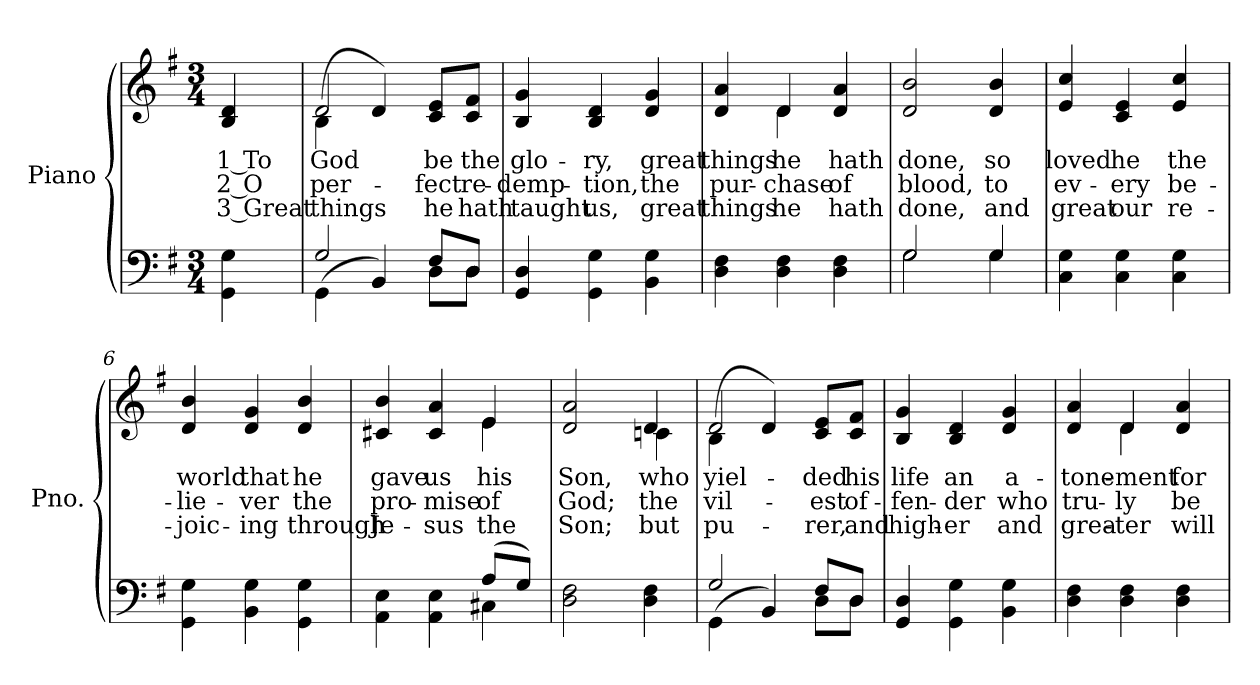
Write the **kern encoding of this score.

**kern	**kern	**text	**text	**text
*part2	*part1	*part1	*part1	*part1
*staff2	*staff1	*staff1	*staff1	*staff1
*I"Piano	*I"Piano	*	*	*
*I'Pno.	*I'Pno.	*	*	*
!!LO:PB:g=z
*clefF4	*clefG2	*	*	*
*k[f#]	*k[f#]	*	*	*
*G:	*G:	*	*	*
*M3/4	*M3/4	*	*	*
=	=	=	=	=
!	!	!LO:LY:b:color=#000000	!LO:LY:b:color=#000000	!LO:LY:b:color=#000000
4GGi\ 4Gi	4Bi/ 4di	1 To	2 O	3 Great
=1	=1	=1	=1	=1
*^	*	*	*	*
!	!	!	!LO:LY:b:color=#000000	!LO:LY:b:color=#000000	!LO:LY:b:color=#000000
*	*	*^	*	*	*
2Gi/	(4GGi\	2di/	(4Bi\	God	per-	things
.	4BBi/)	.	4di/)	.	.	.
!	!	!	!	!LO:LY:b:color=#000000	!LO:LY:b:color=#000000	!LO:LY:b:color=#000000
8F#i/L	8Di\L	8ci/ 8ei/L	4ryy	be	-fect	he
!	!	!	!	!LO:LY:b:color=#000000	!LO:LY:b:color=#000000	!LO:LY:b:color=#000000
8Di/J	8Di\J	8ci/ 8f#i/J	.	the	re-	hath
*v	*v	*	*	*	*	*
*	*v	*v	*	*	*
=2	=2	=2	=2	=2
*^	*	*	*	*
!	!	!	!LO:LY:b:color=#000000	!LO:LY:b:color=#000000	!LO:LY:b:color=#000000
*v	*v	*	*	*	*
4GGi/ 4Di	4Bi/ 4gi	glo-	-demp-	taught
!	!	!LO:LY:b:color=#000000	!LO:LY:b:color=#000000	!LO:LY:b:color=#000000
4GGi\ 4Gi	4Bi/ 4di	-ry,	-tion,	us,
!	!	!LO:LY:b:color=#000000	!LO:LY:b:color=#000000	!LO:LY:b:color=#000000
4BBi\ 4Gi	4di/ 4gi	great	the	great
=3	=3	=3	=3	=3
!	!	!LO:LY:b:color=#000000	!LO:LY:b:color=#000000	!LO:LY:b:color=#000000
*	*^	*	*	*
4Di\ 4F#i	4di/ 4ai	4ryy	things	pur-	things
!	!	!	!LO:LY:b:color=#000000	!LO:LY:b:color=#000000	!LO:LY:b:color=#000000
4Di\ 4F#i	4di/	4di\	he	-chase	he
!	!	!	!LO:LY:b:color=#000000	!LO:LY:b:color=#000000	!LO:LY:b:color=#000000
4Di\ 4F#i	4di/ 4ai	4ryy	hath	of	hath
*	*v	*v	*	*	*
=4	=4	=4	=4	=4
*^	*	*	*	*
*	*	*^	*	*	*
!	!	!	!	!LO:LY:b:color=#000000	!LO:LY:b:color=#000000	!LO:LY:b:color=#000000
*	*	*v	*v	*	*	*
2Gi/	2Gi\	2di/ 2bi	done,	blood,	done,
!	!	!	!LO:LY:b:color=#000000	!LO:LY:b:color=#000000	!LO:LY:b:color=#000000
4Gi/	4Gi\	4di/ 4bi	so	to	and
*v	*v	*	*	*	*
!!LO:LB:g=z
=5	=5	=5	=5	=5
*^	*	*	*	*
!	!	!	!LO:LY:b:color=#000000	!LO:LY:b:color=#000000	!LO:LY:b:color=#000000
*v	*v	*	*	*	*
4Ci\ 4Gi	4ei/ 4cci	loved	ev-	great
!	!	!LO:LY:b:color=#000000	!LO:LY:b:color=#000000	!LO:LY:b:color=#000000
4Ci\ 4Gi	4ci/ 4ei	he	-ery	our
!	!	!LO:LY:b:color=#000000	!LO:LY:b:color=#000000	!LO:LY:b:color=#000000
4Ci\ 4Gi	4ei/ 4cci	the	be-	re-
=6	=6	=6	=6	=6
!	!	!LO:LY:b:color=#000000	!LO:LY:b:color=#000000	!LO:LY:b:color=#000000
4GGi\ 4Gi	4di/ 4bi	world	-lie-	-joic-
!	!	!LO:LY:b:color=#000000	!LO:LY:b:color=#000000	!LO:LY:b:color=#000000
4BBi\ 4Gi	4di/ 4gi	that	-ver	-ing
!	!	!LO:LY:b:color=#000000	!LO:LY:b:color=#000000	!LO:LY:b:color=#000000
4GGi\ 4Gi	4di/ 4bi	he	the	through
=7	=7	=7	=7	=7
*^	*	*	*	*
!	!	!	!LO:LY:b:color=#000000	!LO:LY:b:color=#000000	!LO:LY:b:color=#000000
*	*	*^	*	*	*
4AAi\ 4Ei	2ryy	4c#Xi/ 4bi	2ryy	gave	pro-	Je-
!	!	!	!	!LO:LY:b:color=#000000	!LO:LY:b:color=#000000	!LO:LY:b:color=#000000
4AAi\ 4Ei	.	4c#i/ 4ai	.	us	-mise	-sus
!	!	!	!	!LO:LY:b:color=#000000	!LO:LY:b:color=#000000	!LO:LY:b:color=#000000
(8Ai/L	4C#Xi\	4ei/	4ei\	his	of	the
8Gi/J)	.	.	.	.	.	.
*v	*v	*	*	*	*	*
=8	=8	=8	=8	=8	=8
!	!	!	!LO:LY:b:color=#000000	!LO:LY:b:color=#000000	!LO:LY:b:color=#000000
2Di\ 2F#i	2di/ 2ai	2ryy	Son,	God;	Son;
!	!	!	!LO:LY:b:color=#000000	!LO:LY:b:color=#000000	!LO:LY:b:color=#000000
4Di\ 4F#i	4di/	4cni\	who	the	but
!!LO:LB:g=z	!!
=9	=9	=9	=9	=9	=9
*^	*	*	*	*	*
!	!	!	!	!LO:LY:b:color=#000000	!LO:LY:b:color=#000000	!LO:LY:b:color=#000000
2Gi/	(4GGi\	2di/	(4Bi\	yiel-	vil-	pu-
.	4BBi/)	.	4di/)	.	.	.
!	!	!	!	!LO:LY:b:color=#000000	!LO:LY:b:color=#000000	!LO:LY:b:color=#000000
8F#i/L	8Di\L	8ci/ 8ei/L	4ryy	-ded	-est	-rer,
!	!	!	!	!LO:LY:b:color=#000000	!LO:LY:b:color=#000000	!LO:LY:b:color=#000000
8Di/J	8Di\J	8ci/ 8f#i/J	.	his	of-	and
*v	*v	*	*	*	*	*
*	*v	*v	*	*	*
=10	=10	=10	=10	=10
*^	*	*	*	*
!	!	!	!LO:LY:b:color=#000000	!LO:LY:b:color=#000000	!LO:LY:b:color=#000000
*v	*v	*	*	*	*
4GGi/ 4Di	4Bi/ 4gi	life	-fen-	high-
!	!	!LO:LY:b:color=#000000	!LO:LY:b:color=#000000	!LO:LY:b:color=#000000
4GGi\ 4Gi	4Bi/ 4di	an	-der	-er
!	!	!LO:LY:b:color=#000000	!LO:LY:b:color=#000000	!LO:LY:b:color=#000000
4BBi\ 4Gi	4di/ 4gi	a-	who	and
=11	=11	=11	=11	=11
!	!	!LO:LY:b:color=#000000	!LO:LY:b:color=#000000	!LO:LY:b:color=#000000
*	*^	*	*	*
4Di\ 4F#i	4di/ 4ai	4ryy	-tone-	tru-	grea-
!	!	!	!LO:LY:b:color=#000000	!LO:LY:b:color=#000000	!LO:LY:b:color=#000000
4Di\ 4F#i	4di/	4di\	-ment	-ly	-ter
!	!	!	!LO:LY:b:color=#000000	!LO:LY:b:color=#000000	!LO:LY:b:color=#000000
4Di\ 4F#i	4di/ 4ai	4ryy	for	be-	will
*	*v	*v	*	*	*
=	=	=	=	=
*-	*-	*-	*-	*-
